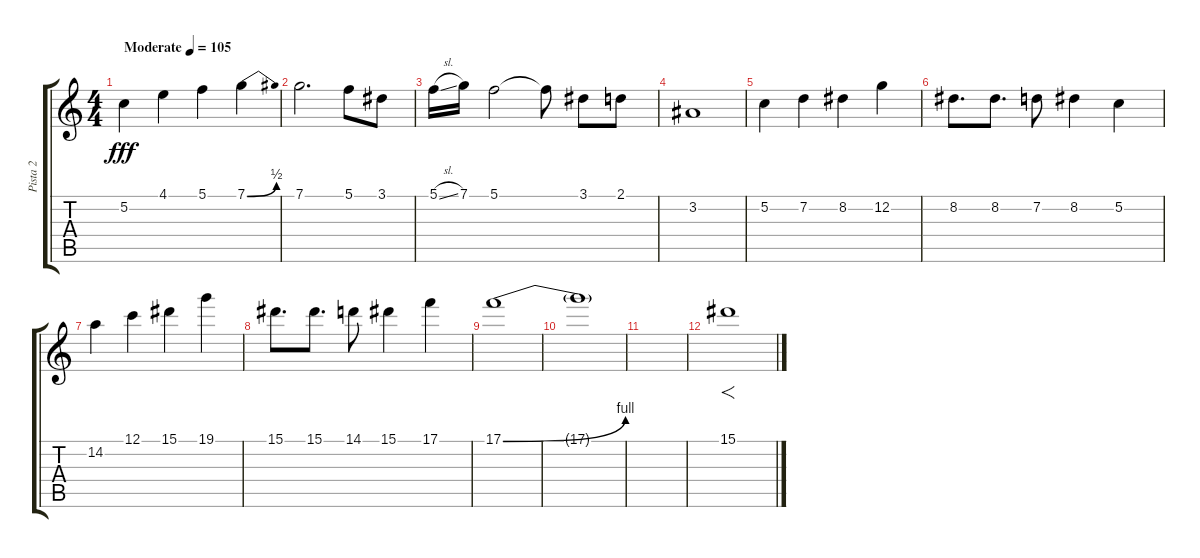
\track ("Pista 2" "Pista 2") {instrument overdrivenguitar}
\staff {score tabs}
\tuning (C4 G3 Eb3 Bb2 F2 C2) {hide}
\ts (4 4)
\tempo (105 "Moderate")
\clef g2
\ks c
5.2.4{dy fff instrument overdrivenguitar} 4.1.4 5.1.4 7.1{be (bend 0 0 60 2)}.4 |
7.1.2{d} 5.1.8 3.1.8 |
5.1{sl}.16 7.1.16 5.1.2 5.1{t}.8 3.1.8 2.1.8 |
3.2.1 |
5.2.4 7.2.4 8.2.4 12.2.4 |
8.2.8{d} 8.2.8{d} 7.2.8 8.2.4 5.2.4 |
14.2.4 12.1.4 15.1.4 19.1.4 |
15.1.8{d} 15.1.8{d} 14.1.8 15.1.4 17.1.4 |
17.1{be (bend 0 0 60 4)}.1{volume 0} |
17.1{t}.1 |
|
15.1.1{f volume 16}
